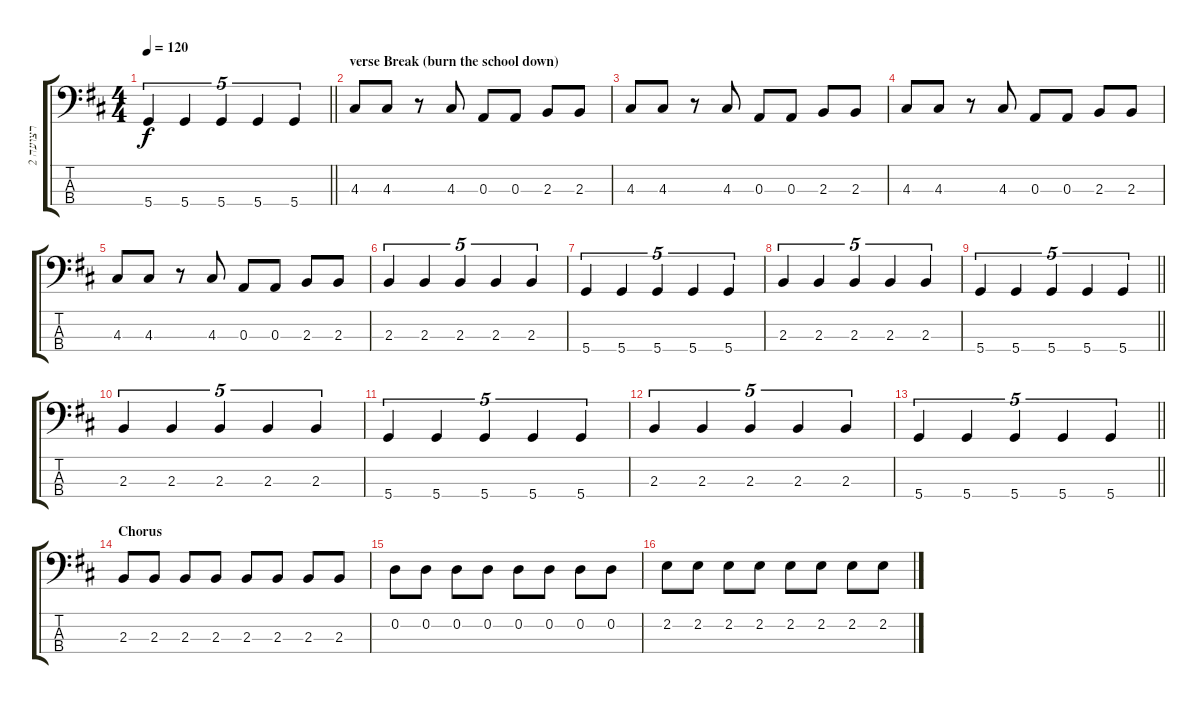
\track ("רצועה 2" "רצועה 2") {instrument electricbassfinger}
\staff {score tabs}
\tuning (G2 D2 A1 D1) {hide}
\ts (4 4)
\tempo 120
\clef f4
\barLineRight lightlight
\ks bminor
5.4.4{tu (5 4) dy f} 5.4.4{tu (5 4)} 5.4.4{tu (5 4)} 5.4.4{tu (5 4)} 5.4.4{tu (5 4)} |
\section ("" "verse Break (burn the school down)")
4.3.8 4.3.8 r.8 4.3.8 0.3.8 0.3.8 2.3.8 2.3.8 |
4.3.8 4.3.8 r.8 4.3.8 0.3.8 0.3.8 2.3.8 2.3.8 |
4.3.8 4.3.8 r.8 4.3.8 0.3.8 0.3.8 2.3.8 2.3.8 |
4.3.8 4.3.8 r.8 4.3.8 0.3.8 0.3.8 2.3.8 2.3.8 |
2.3.4{tu (5 4)} 2.3.4{tu (5 4)} 2.3.4{tu (5 4)} 2.3.4{tu (5 4)} 2.3.4{tu (5 4)} |
5.4.4{tu (5 4)} 5.4.4{tu (5 4)} 5.4.4{tu (5 4)} 5.4.4{tu (5 4)} 5.4.4{tu (5 4)} |
2.3.4{tu (5 4)} 2.3.4{tu (5 4)} 2.3.4{tu (5 4)} 2.3.4{tu (5 4)} 2.3.4{tu (5 4)} |
\barLineRight lightlight
5.4.4{tu (5 4)} 5.4.4{tu (5 4)} 5.4.4{tu (5 4)} 5.4.4{tu (5 4)} 5.4.4{tu (5 4)} |
2.3.4{tu (5 4)} 2.3.4{tu (5 4)} 2.3.4{tu (5 4)} 2.3.4{tu (5 4)} 2.3.4{tu (5 4)} |
5.4.4{tu (5 4)} 5.4.4{tu (5 4)} 5.4.4{tu (5 4)} 5.4.4{tu (5 4)} 5.4.4{tu (5 4)} |
2.3.4{tu (5 4)} 2.3.4{tu (5 4)} 2.3.4{tu (5 4)} 2.3.4{tu (5 4)} 2.3.4{tu (5 4)} |
\barLineRight lightlight
5.4.4{tu (5 4)} 5.4.4{tu (5 4)} 5.4.4{tu (5 4)} 5.4.4{tu (5 4)} 5.4.4{tu (5 4)} |
\section ("" "Chorus")
2.3.8 2.3.8 2.3.8 2.3.8 2.3.8 2.3.8 2.3.8 2.3.8 |
0.2.8 0.2.8 0.2.8 0.2.8 0.2.8 0.2.8 0.2.8 0.2.8 |
2.2.8 2.2.8 2.2.8 2.2.8 2.2.8 2.2.8 2.2.8 2.2.8
